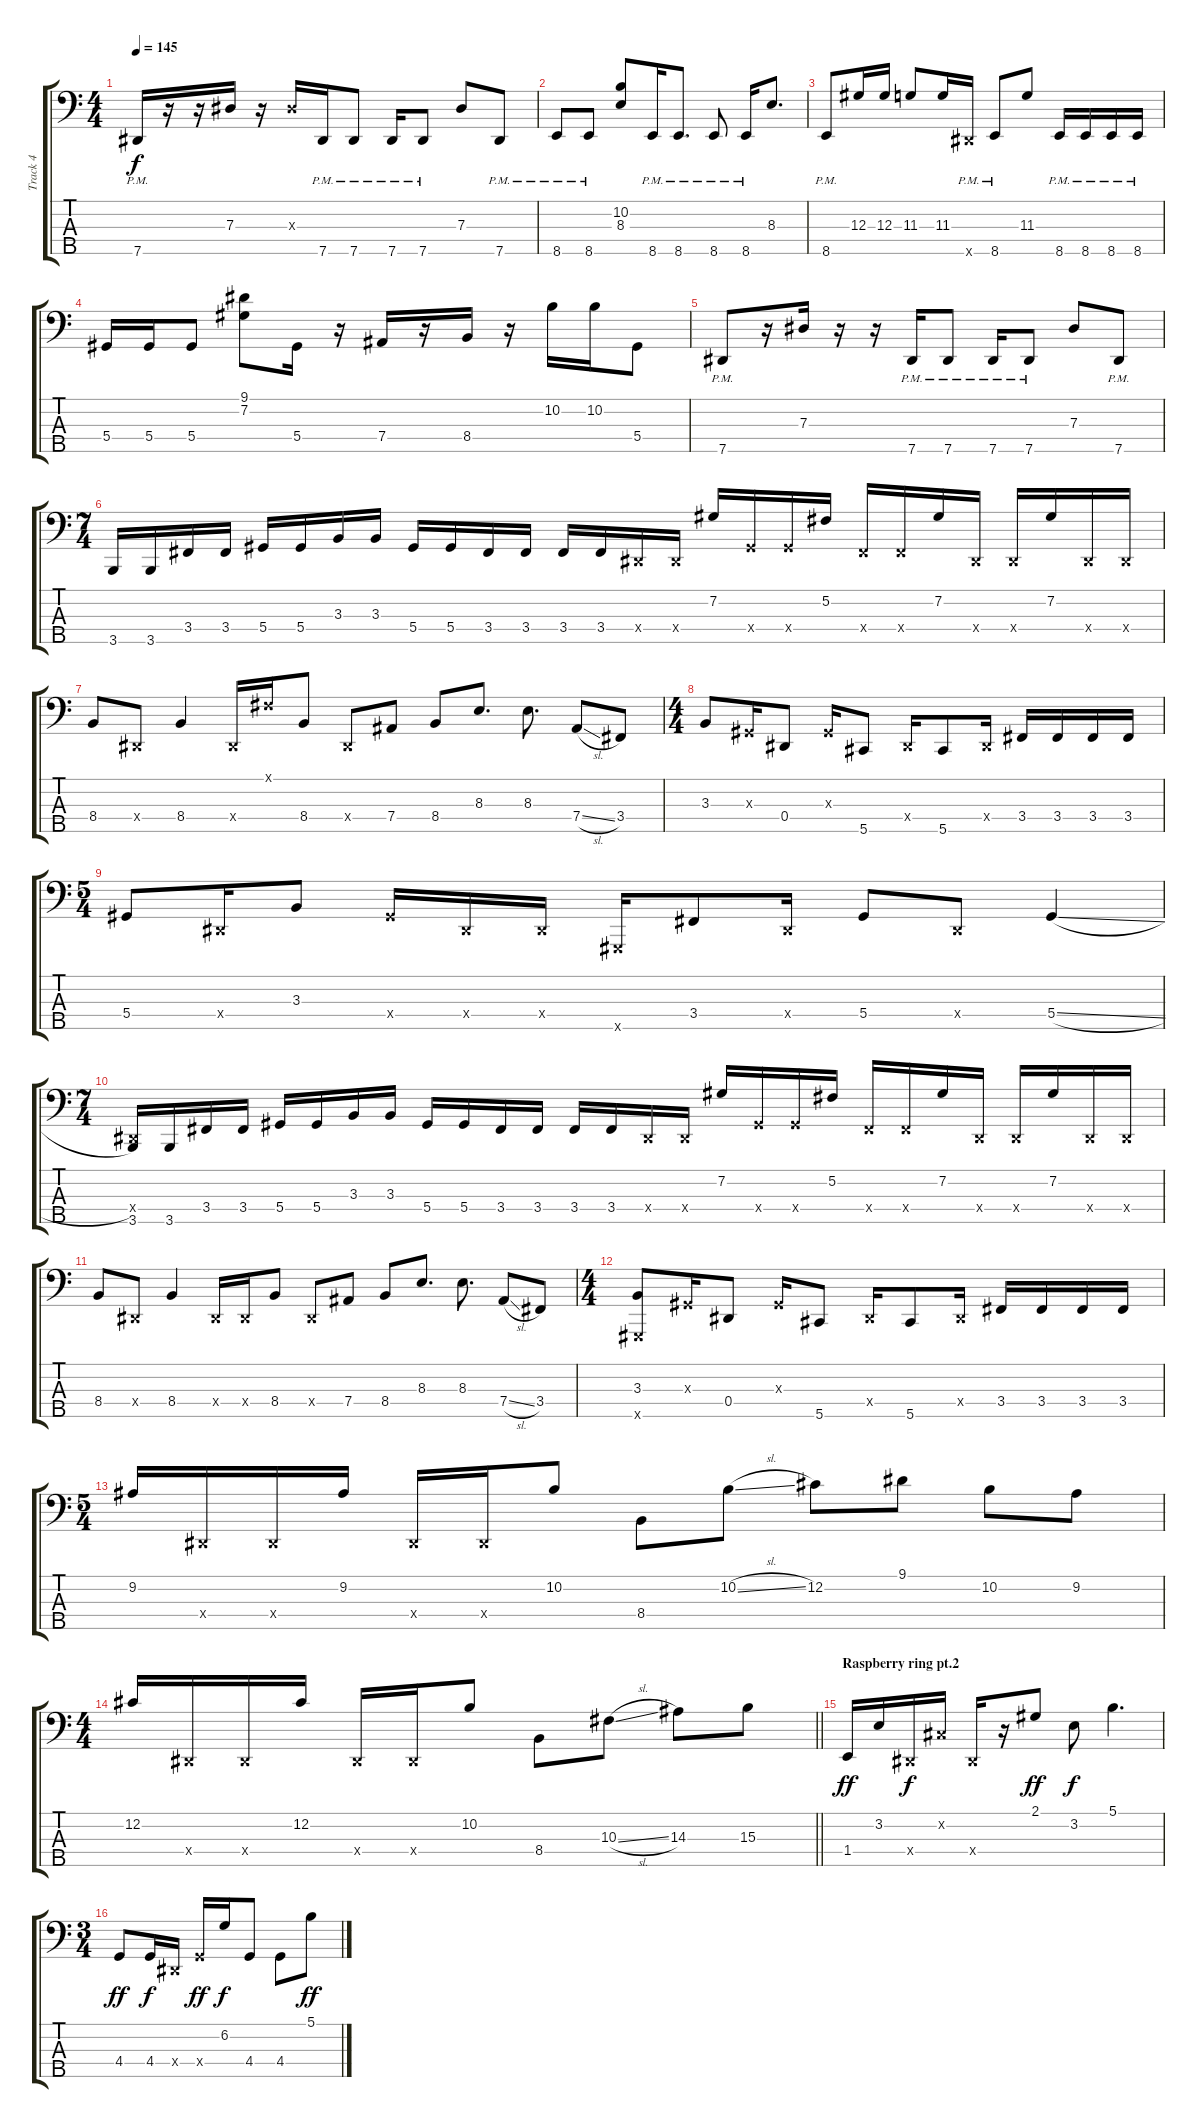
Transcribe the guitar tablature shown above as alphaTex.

\track ("Track 4" "Track 4") {instrument slapbass1}
\staff {score tabs}
\tuning (Gb2 Db2 Ab1 Eb1 Ab0) {hide}
\ts (4 4)
\tempo 145
\clef f4
\ks c
7.5{pm}.16{dy f} r.16 r.16 7.3.16 r.16 7.3{x}.16 7.5{pm}.16 7.5{pm}.8 7.5{pm}.16 7.5{pm}.8 7.3.8 7.5{pm}.8 |
8.5{pm}.8 8.5{pm}.8 (10.2 8.3).8 8.5{pm}.16 8.5{pm}.8{d} 8.5{pm}.8 8.5{pm}.16 8.3.8{d} |
8.5{pm}.8 12.3.16 12.3.16 11.3.8 11.3.16 7.5{pm x}.16 8.5{pm}.8 11.3.8 8.5{pm}.16 8.5{pm}.16 8.5{pm}.16 8.5{pm}.16 |
5.4.16 5.4.16 5.4.8 (9.1 7.2).8 5.4.16 r.16 7.4.16 r.16 8.4.16 r.16 10.2.16 10.2.16 5.4.8 |
7.5{pm}.8 r.16 7.3.16 r.16 r.16 7.5{pm}.16 7.5{pm}.8 7.5{pm}.16 7.5{pm}.8 7.3.8 7.5{pm}.8 |
\ts (7 4)
3.5.16 3.5.16 3.4.16 3.4.16 5.4.16 5.4.16 3.3.16 3.3.16 5.4.16 5.4.16 3.4.16 3.4.16 3.4.16 3.4.16 0.4{x}.16 0.4{x}.16 7.2.16 5.4{x}.16 5.4{x}.16 5.2.16 3.4{x}.16 3.4{x}.16 7.2.16 0.4{x}.16 0.4{x}.16 7.2.16 0.4{x}.16 0.4{x}.16 |
8.4.8 0.4{x}.8 8.4.4 0.4{x}.16 0.1{x}.16 8.4.8 0.4{x}.8 7.4.8 8.4.8 8.3.8{d} 8.3.8{d} 7.4{sl}.8 3.4.8 |
\ts (4 4)
3.3.8 0.3{x}.16 0.4.8 0.3{x}.16 5.5.8 0.4{x}.16 5.5.8 0.4{x}.16 3.4.16 3.4.16 3.4.16 3.4.16 |
\ts (5 4)
5.4.8 0.4{x}.16 3.3.8 5.4{x}.16 0.4{x}.16 0.4{x}.16 0.5{x}.16 3.4.8 0.4{x}.16 5.4.8 0.4{x}.8 5.4{sl}.4 |
\ts (7 4)
(0.4{x} 3.5).16 3.5.16 3.4.16 3.4.16 5.4.16 5.4.16 3.3.16 3.3.16 5.4.16 5.4.16 3.4.16 3.4.16 3.4.16 3.4.16 0.4{x}.16 0.4{x}.16 7.2.16 5.4{x}.16 5.4{x}.16 5.2.16 3.4{x}.16 3.4{x}.16 7.2.16 0.4{x}.16 0.4{x}.16 7.2.16 0.4{x}.16 0.4{x}.16 |
8.4.8 0.4{x}.8 8.4.4 0.4{x}.16 0.4{x}.16 8.4.8 0.4{x}.8 7.4.8 8.4.8 8.3.8{d} 8.3.8{d} 7.4{sl}.8 3.4.8 |
\ts (4 4)
(3.3 0.5{x}).8 0.3{x}.16 0.4.8 0.3{x}.16 5.5.8 0.4{x}.16 5.5.8 0.4{x}.16 3.4.16 3.4.16 3.4.16 3.4.16 |
\ts (5 4)
9.2.16 0.4{x}.16 0.4{x}.16 9.2.16 0.4{x}.16 0.4{x}.16 10.2.8 8.4.8 10.2{sl}.8 12.2.8 9.1.8 10.2.8 9.2.8 |
\ts (4 4)
\barLineRight lightlight
12.2.16 0.4{x}.16 0.4{x}.16 12.2.16 0.4{x}.16 0.4{x}.16 10.2.8 8.4.8 10.3{sl}.8 14.3.8 15.3.8 |
\section ("" "Raspberry ring pt.2")
1.4.16{dy ff instrument slapbass1} 3.2.16 0.4{x}.16{dy f} 0.2{x}.16 0.4{x}.16 r.16 2.1.8{dy ff} 3.2.8{dy f} 5.1.4{d} |
\ts (3 4)
4.4.8{dy ff} 4.4.16{dy f} 0.4{x}.16 4.4{x}.16{dy ff} 6.2.16{dy f} 4.4.8 4.4.8 5.1.8{dy ff}
